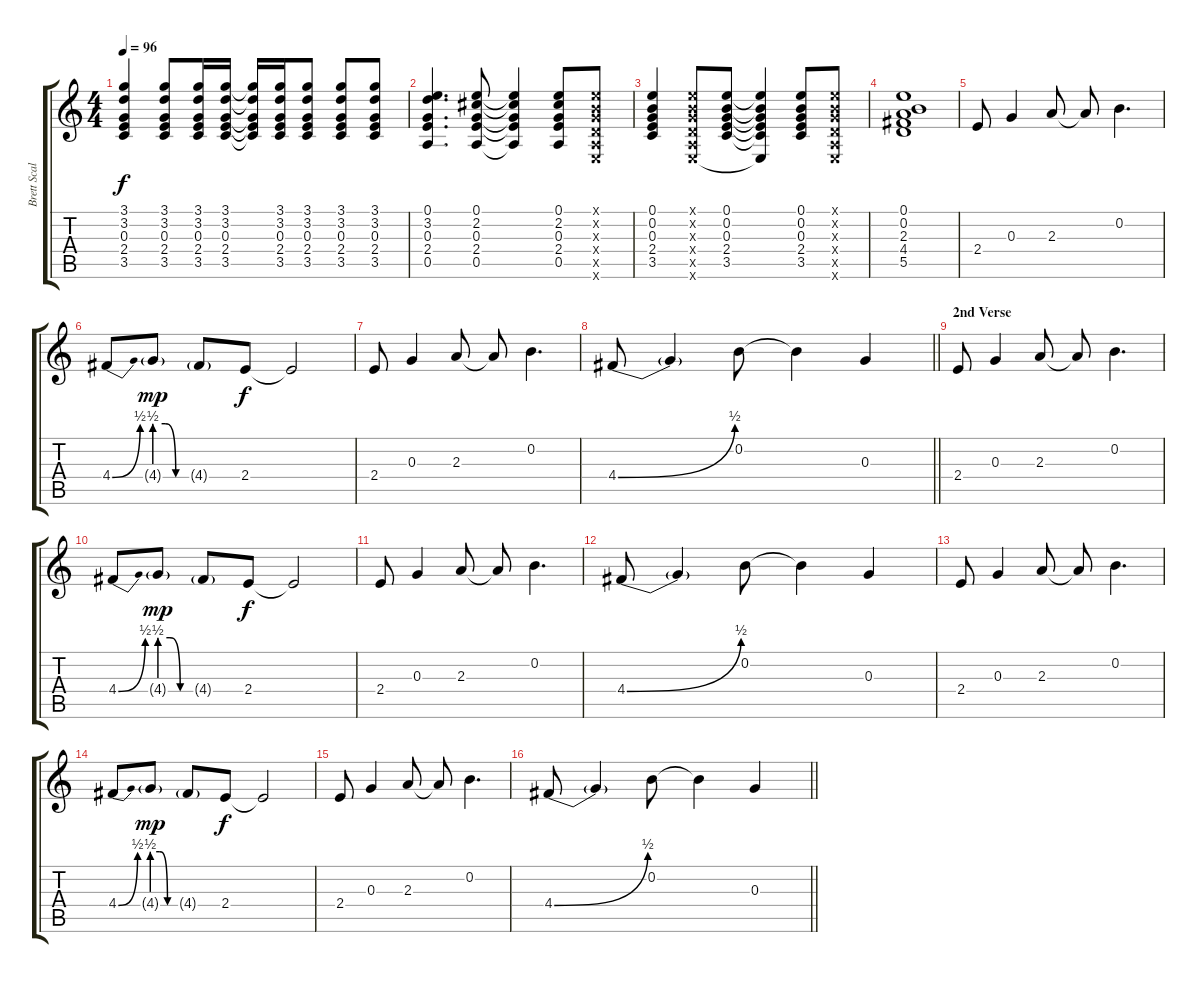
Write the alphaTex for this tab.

\track ("Brett Scallions (Rhythm Guitar)" "Brett Scal") {instrument electricguitarclean}
\staff {score tabs}
\tuning (E4 B3 G3 D3 A2 E2) {hide}
\ts (4 4)
\tempo 96
\clef g2
\ks c
(3.1 3.2 0.3 2.4 3.5).4{dy f} (3.1 3.2 0.3 2.4 3.5).8 (3.1 3.2 0.3 2.4 3.5).16 (3.1 3.2 0.3 2.4 3.5).16 (3.1{t} 3.2{t} 0.3{t} 2.4{t} 3.5{t}).16 (3.1 3.2 0.3 2.4 3.5).16 (3.1 3.2 0.3 2.4 3.5).8 (3.1 3.2 0.3 2.4 3.5).8 (3.1 3.2 0.3 2.4 3.5).8 |
(0.1 3.2 0.3 2.4 0.5).4{d} (0.1 2.2 0.3 2.4 0.5).8 (0.1{t} 2.2{t} 0.3{t} 2.4{t} 0.5{t}).4 (0.1 2.2 0.3 2.4 0.5).8 (0.1{x} 0.2{x} 0.3{x} 0.4{x} 0.5{x} 0.6{x}).8 |
(0.1 0.2 0.3 2.4 3.5).4 (0.1{x} 0.2{x} 0.3{x} 0.4{x} 0.5{x} 0.6{x}).8 (0.1 0.2 0.3 2.4 3.5).8 (0.1{t} 0.2{t} 0.3{t} 2.4{t} 3.5{t} 0.6{t}).4 (0.1 0.2 0.3 2.4 3.5).8 (0.1{x} 0.2{x} 0.3{x} 0.4{x} 0.5{x} 0.6{x}).8 |
(0.1 0.2 2.3 4.4 5.5).1 |
2.4.8 0.3.4 2.3.8 2.3{t}.8 0.2.4{d} |
4.4{be (bend 0 0 60 2)}.8 4.4{be (custom 0 2 20 2 40 0 60 0) g}.8{dy mp} 4.4{g}.8 2.4.8{dy f} 2.4{t}.2 |
2.4.8 0.3.4 2.3.8 2.3{t}.8 0.2.4{d} |
\barLineRight lightlight
4.4{be (bend 0 0 60 2)}.8 4.4{t}.4 0.2.8 0.2{t}.4 0.3.4 |
\section ("" "2nd Verse")
2.4.8 0.3.4 2.3.8 2.3{t}.8 0.2.4{d} |
4.4{be (bend 0 0 60 2)}.8 4.4{be (custom 0 2 20 2 40 0 60 0) g}.8{dy mp} 4.4{g}.8 2.4.8{dy f} 2.4{t}.2 |
2.4.8 0.3.4 2.3.8 2.3{t}.8 0.2.4{d} |
4.4{be (bend 0 0 60 2)}.8 4.4{t}.4 0.2.8 0.2{t}.4 0.3.4 |
2.4.8 0.3.4 2.3.8 2.3{t}.8 0.2.4{d} |
4.4{be (bend 0 0 60 2)}.8 4.4{be (custom 0 2 20 2 40 0 60 0) g}.8{dy mp} 4.4{g}.8 2.4.8{dy f} 2.4{t}.2 |
2.4.8 0.3.4 2.3.8 2.3{t}.8 0.2.4{d} |
\barLineRight lightlight
4.4{be (bend 0 0 60 2)}.8 4.4{t}.4 0.2.8 0.2{t}.4 0.3.4
